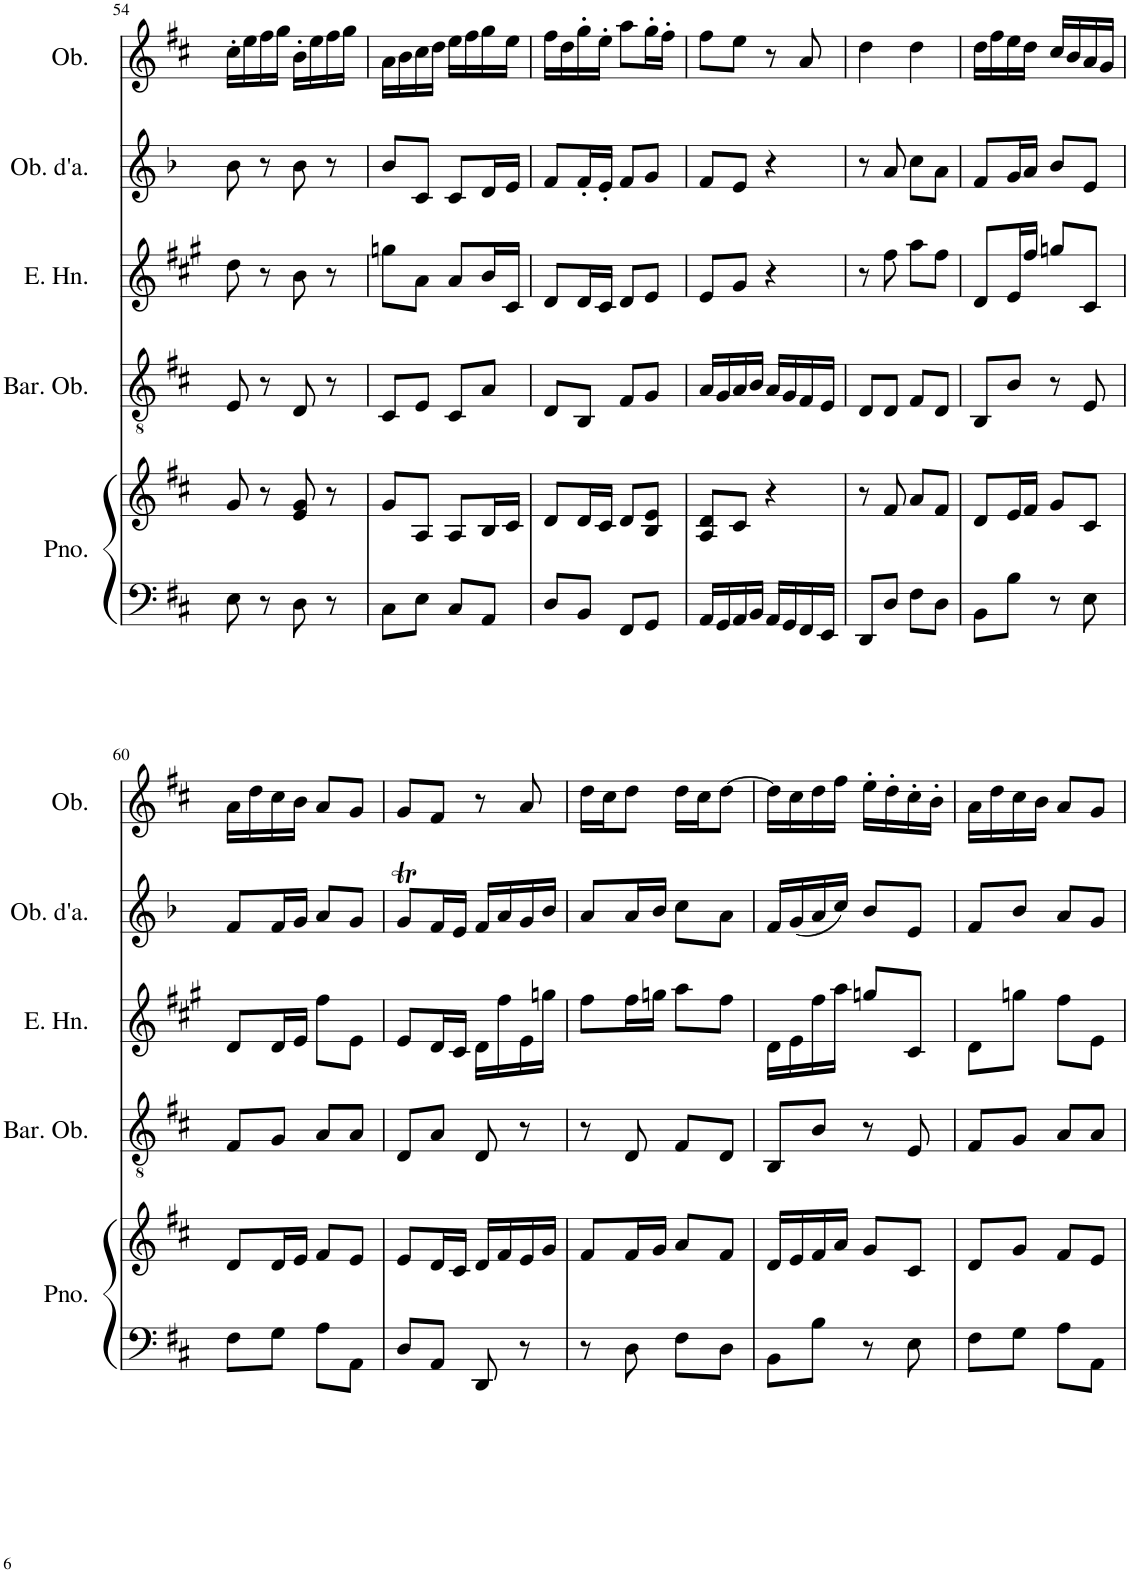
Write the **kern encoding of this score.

**kern	**kern	**kern	**kern	**kern	**kern
*part5	*part5	*part4	*part3	*part2	*part1
*staff6	*staff5	*staff4	*staff3	*staff2	*staff1
*I"Piano	*	*I"Baritone Oboe	*I"English Horn	*I"Oboe d'amore	*I"Oboe
*I'Pno.	*	*I'Bar. Ob.	*I'E. Hn.	*I'Ob. d'a.	*I'Ob.
!!LO:PB:g=z
*clefF4	*clefG2	*clefGv2	*clefG2	*clefG2	*clefG2
*	*	*	*Trd4c7	*Trd2c3	*
*k[f#c#]	*k[f#c#]	*k[f#c#]	*k[f#c#g#]	*k[b-]	*k[f#c#]
*M2/4	*M2/4	*M2/4	*M2/4	*M2/4	*M2/4
=54	=54	=54	=54	=54	=54
8E\	8g/	8E/	8dd\	8b-\	16cc#'\LL
.	.	.	.	.	16ee\
8r	8r	8r	8r	8r	16ff#\
.	.	.	.	.	16gg\JJ
8D\	8e/ 8g/	8D/	8b\	8b-\	16b'\LL
.	.	.	.	.	16ee\
8r	8r	8r	8r	8r	16ff#\
.	.	.	.	.	16gg\JJ
=55	=55	=55	=55	=55	=55
8C#\L	8g/L	8C#/L	8ggn\L	8b-/L	16a\LL
.	.	.	.	.	16b\
8E\J	8A/J	8E/J	8a\J	8c/J	16cc#\
.	.	.	.	.	16dd\JJ
8C#/L	8A/L	8C#/L	8a/L	8c/L	16ee\LL
.	.	.	.	.	16ff#\
8AA/J	16B/L	8A/J	16b/L	16d/L	16gg\
.	16c#/JJ	.	16c#/JJ	16e/JJ	16ee\JJ
=56	=56	=56	=56	=56	=56
8D/L	8d/L	8D/L	8d/L	8f/L	16ff#\LL
.	.	.	.	.	16dd\
8BB/J	16d/L	8BB/J	16d/L	16f'/L	16gg'\
.	16c#/JJ	.	16c#/JJ	16e'/JJ	16ee'\JJ
8FF#/L	8d/L	8F#/L	8d/L	8f/L	8aa\L
8GG/J	8B/ 8e/J	8G/J	8e/J	8g/J	16gg'\L
.	.	.	.	.	16ff#'\JJ
=57	=57	=57	=57	=57	=57
16AA/LL	8A/ 8d/L	16A/LL	8e/L	8f/L	8ff#\L
16GG/	.	16G/	.	.	.
16AA/	8c#/J	16A/	8g#/J	8e/J	8ee\J
16BB/JJ	.	16B/JJ	.	.	.
16AA/LL	4r	16A/LL	4r	4r	8r
16GG/	.	16G/	.	.	.
16FF#/	.	16F#/	.	.	8a/
16EE/JJ	.	16E/JJ	.	.	.
=58	=58	=58	=58	=58	=58
8DD/L	8r	8D/L	8r	8r	4dd\
8D/J	8f#/	8D/J	8ff#\	8a/	.
8F#\L	8a/L	8F#/L	8aa\L	8cc\L	4dd\
8D\J	8f#/J	8D/J	8ff#\J	8a\J	.
=59	=59	=59	=59	=59	=59
8BB\L	8d/L	8BB/L	8d/L	8f/L	16dd\LL
.	.	.	.	.	16ff#\
8B\J	16e/L	8B/J	16e/L	16g/L	16ee\
.	16f#/JJ	.	16ff#/JJ	16a/JJ	16dd\JJ
8r	8g/L	8r	8ggn/L	8b-/L	16cc#/LL
.	.	.	.	.	16b/
8E\	8c#/J	8E/	8c#/J	8e/J	16a/
.	.	.	.	.	16g/JJ
!!LO:LB:g=z
=60	=60	=60	=60	=60	=60
8F#\L	8d/L	8F#/L	8d/L	8f/L	16a\LL
.	.	.	.	.	16dd\
8G\J	16d/L	8G/J	16d/L	16f/L	16cc#\
.	16e/JJ	.	16e/JJ	16g/JJ	16b\JJ
8A\L	8f#/L	8A/L	8ff#\L	8a/L	8a/L
8AA\J	8e/J	8A/J	8e\J	8g/J	8g/J
=61	=61	=61	=61	=61	=61
8D/L	8e/L	8D/L	8e/L	8gT/L	8g/L
8AA/J	16d/L	8A/J	16d/L	16f/L	8f#/J
.	16c#/JJ	.	16c#/JJ	16e/JJ	.
8DD/	16d/LL	8D/	16d\LL	16f/LL	8r
.	16f#/	.	16ff#\	16a/	.
8r	16e/	8r	16e\	16g/	8a/
.	16g/JJ	.	16ggn\JJ	16b-/JJ	.
=62	=62	=62	=62	=62	=62
8r	8f#/L	8r	8ff#\L	8a/L	16dd\LL
.	.	.	.	.	16cc#\J
8D\	16f#/L	8D/	16ff#\L	16a/L	8dd\J
.	16g/JJ	.	16ggn\JJ	16b-/JJ	.
8F#\L	8a/L	8F#/L	8aa\L	8cc\L	16dd\LL
.	.	.	.	.	16cc#\J
8D\J	8f#/J	8D/J	8ff#\J	8a\J	[8dd\J
=63	=63	=63	=63	=63	=63
8BB\L	16d/LL	8BB/L	16d\LL	16f/LL	16dd\LL]
.	16e/	.	16e\	(16g/	16cc#\
8B\J	16f#/	8B/J	16ff#\	16a/	16dd\
.	16a/JJ	.	16aa\JJ	16cc/JJ)	16ff#\JJ
8r	8g/L	8r	8ggn/L	8b-/L	16ee'\LL
.	.	.	.	.	16dd'\
8E\	8c#/J	8E/	8c#/J	8e/J	16cc#'\
.	.	.	.	.	16b'\JJ
=64	=64	=64	=64	=64	=64
8F#\L	8d/L	8F#/L	8d\L	8f/L	16a\LL
.	.	.	.	.	16dd\
8G\J	8g/J	8G/J	8ggn\J	8b-/J	16cc#\
.	.	.	.	.	16b\JJ
8A\L	8f#/L	8A/L	8ff#\L	8a/L	8a/L
8AA\J	8e/J	8A/J	8e\J	8g/J	8g/J
=	=	=	=	=	=
*-	*-	*-	*-	*-	*-
